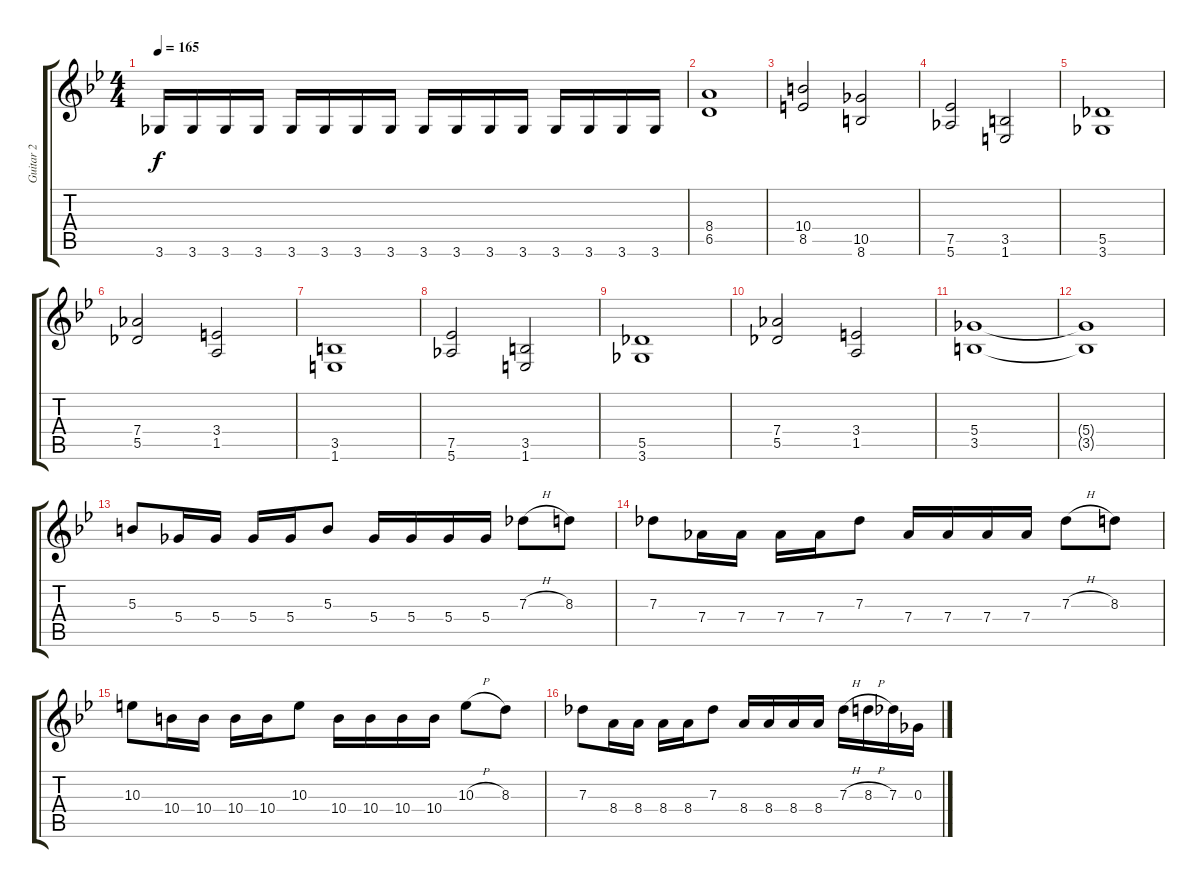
\track ("Guitar 2" "Guitar 2") {instrument overdrivenguitar}
\staff {score tabs}
\tuning (Eb4 Bb3 Gb3 Db3 Ab2 Eb2) {hide}
\ts (4 4)
\tempo 165
\clef g2
\ks bb
3.6.16{dy f} 3.6.16 3.6.16 3.6.16 3.6.16 3.6.16 3.6.16 3.6.16 3.6.16 3.6.16 3.6.16 3.6.16 3.6.16 3.6.16 3.6.16 3.6.16 |
(8.4 6.5).1 |
(10.4 8.5).2 (10.5 8.6).2 |
(7.5 5.6).2 (3.5 1.6).2 |
(5.5 3.6).1 |
(7.4 5.5).2 (3.4 1.5).2 |
(3.5 1.6).1 |
(7.5 5.6).2 (3.5 1.6).2 |
(5.5 3.6).1 |
(7.4 5.5).2 (3.4 1.5).2 |
(5.4 3.5).1 |
(5.4{t} 3.5{t}).1 |
5.3.8 5.4.16 5.4.16 5.4.16 5.4.16 5.3.8 5.4.16 5.4.16 5.4.16 5.4.16 7.3{h}.8 8.3.8 |
7.3.8 7.4.16 7.4.16 7.4.16 7.4.16 7.3.8 7.4.16 7.4.16 7.4.16 7.4.16 7.3{h}.8 8.3.8 |
10.3.8 10.4.16 10.4.16 10.4.16 10.4.16 10.3.8 10.4.16 10.4.16 10.4.16 10.4.16 10.3{h}.8 8.3.8 |
7.3.8 8.4.16 8.4.16 8.4.16 8.4.16 7.3.8 8.4.16 8.4.16 8.4.16 8.4.16 7.3{h}.16 8.3{h}.16 7.3.16 0.3.16
